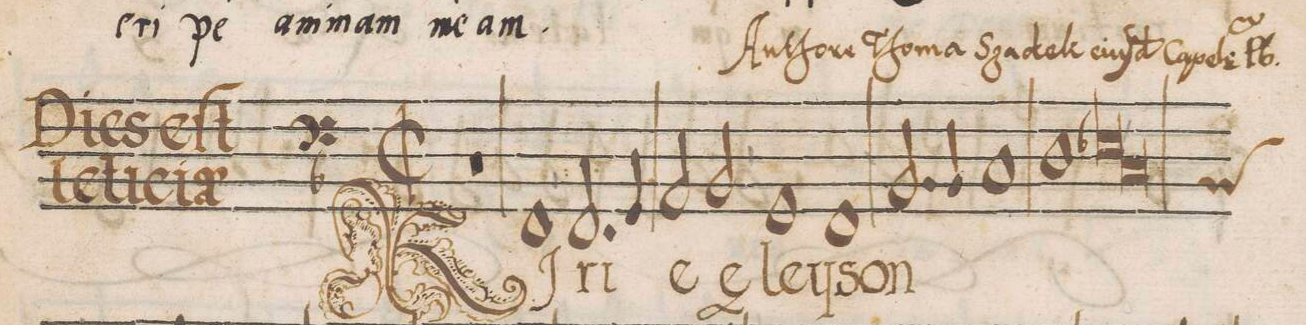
**kern	**text
*I"BASSVS	*
*clefF4	*
*k[b-]	*
*met(C|)	*
*M2/1	*
1r	.
1FF	KI-
=2-	=2-
2.FF/	-ri-
4GG/	.
2AA/	-e
2BB-/	e-
=3-	=3-
1GG	-ley-
1FF	-son
=4-	=4-
2.BB-/	.
4BB-/	.
1C	.
=5	=5-
1D	.
*lig	*
1E-X	.
=6-	=6-
*custos:BB-	*
1C	.
*Xlig	*
*-	*-
